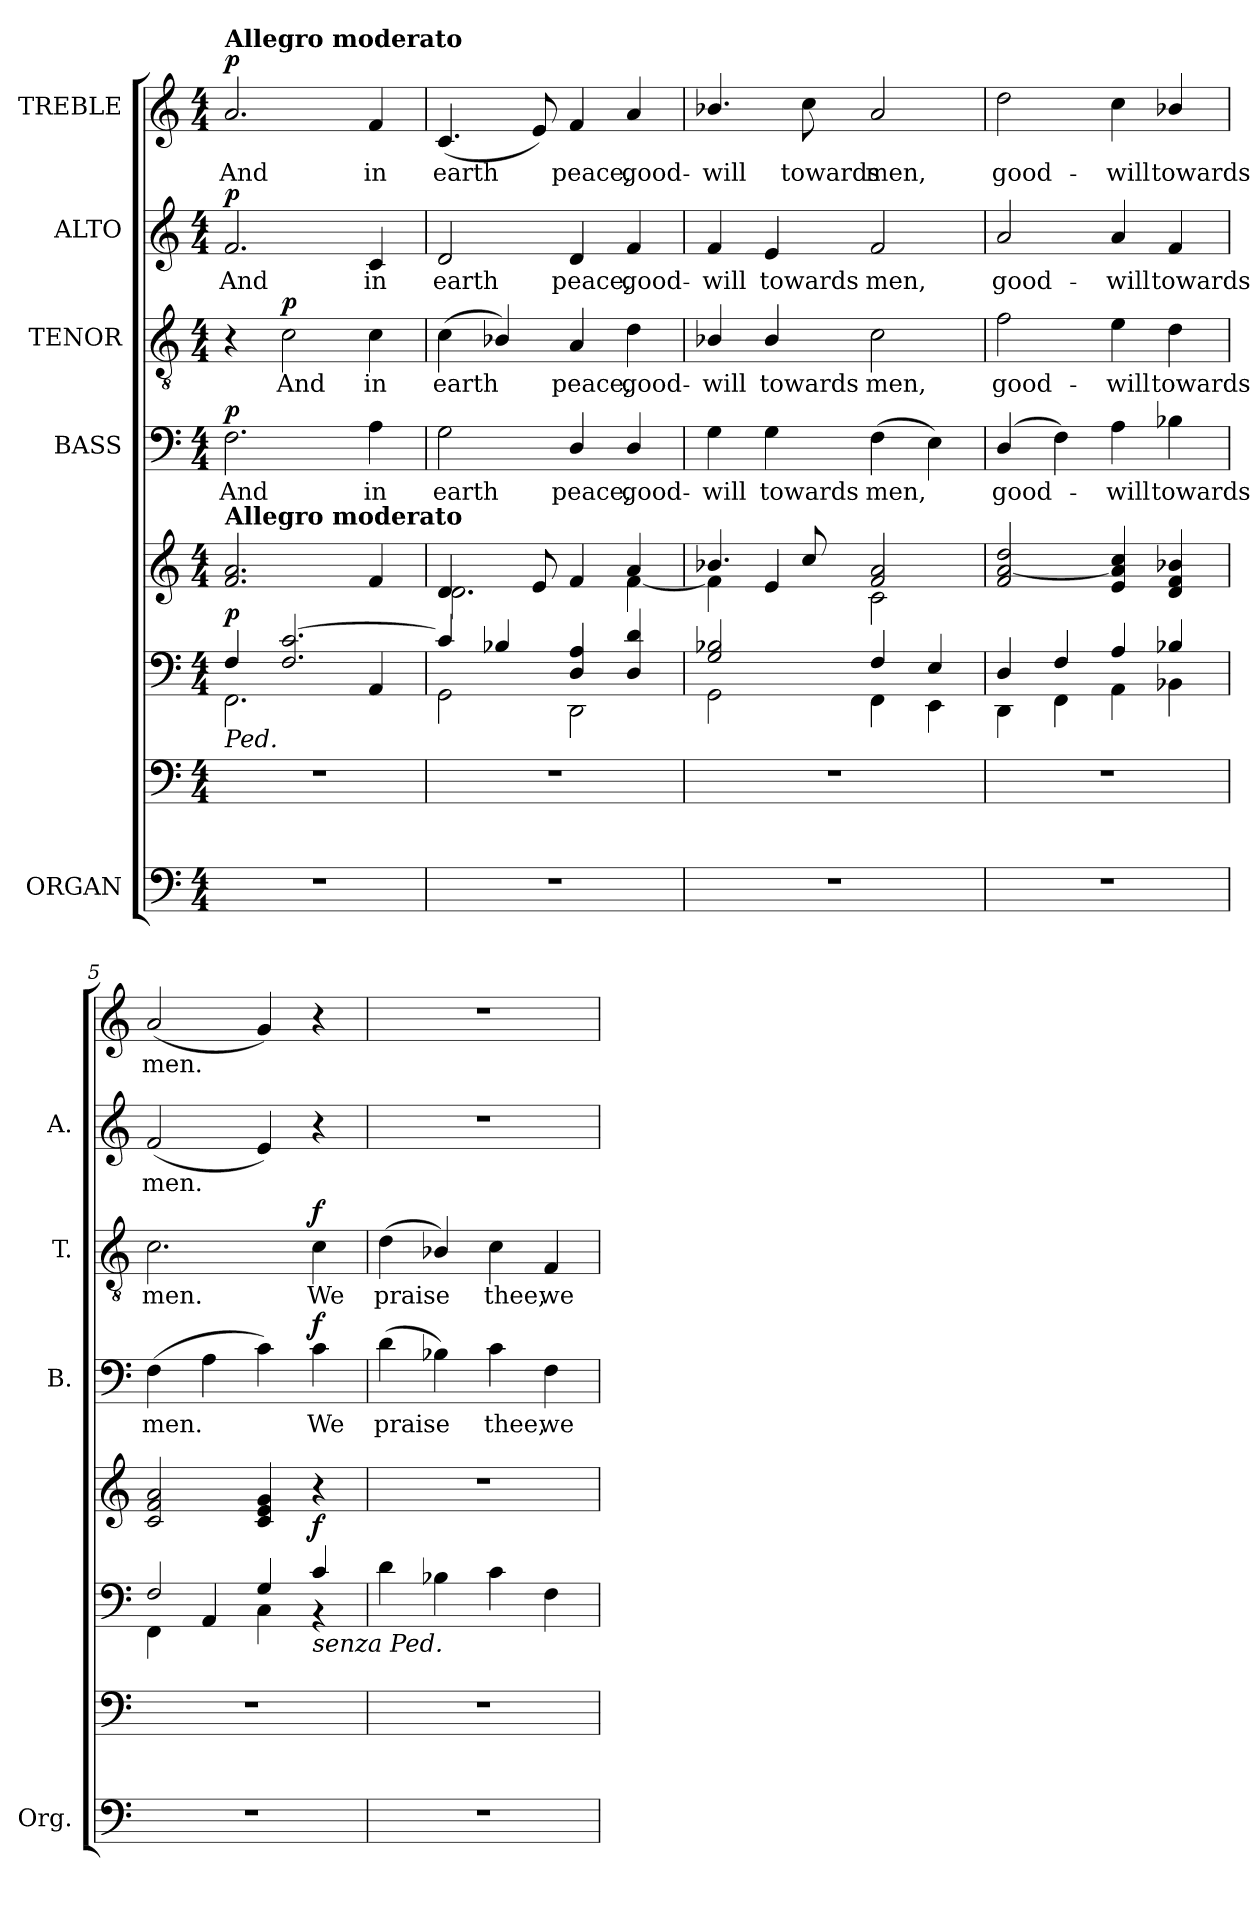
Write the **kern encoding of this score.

**kern	**kern	**kern	**kern	**dynam	**kern	**text	**dynam	**kern	**text	**dynam	**kern	**text	**dynam	**kern	**text	**dynam
*part5	*part5	*part5	*part5	*part5	*part4	*part4	*part4	*part3	*part3	*part3	*part2	*part2	*part2	*part1	*part1	*part1
*staff8	*staff7	*staff6	*staff5	*staff5/6/7/8	*staff4	*staff4	*staff4	*staff3	*staff3	*staff3	*staff2	*staff2	*staff2	*staff1	*staff1	*staff1
*I"ORGAN	*	*	*	*	*I"BASS	*	*	*I"TENOR	*	*	*I"ALTO	*	*	*I"TREBLE	*	*
*I'Org.	*	*	*	*	*I'B.	*	*	*I'T.	*	*	*I'A.	*	*	*	*	*
!!LO:LB:g=z
*clefF4	*clefF4	*clefF4	*clefG2	*	*clefF4	*	*	*clefGv2	*	*	*clefG2	*	*	*clefG2	*	*
*	*	*	*	*	*	*	*	*ITrd7c12	*	*	*	*	*	*	*	*
*k[]	*k[]	*k[]	*k[]	*	*k[]	*	*	*k[]	*	*	*k[]	*	*	*k[]	*	*
*C:	*C:	*C:	*C:	*	*C:	*	*	*C:	*	*	*C:	*	*	*C:	*	*
*M4/4	*M4/4	*M4/4	*M4/4	*	*M4/4	*	*	*M4/4	*	*	*M4/4	*	*	*M4/4	*	*
*MM120	*MM120	*MM120	*MM120	*	*MM120	*	*	*MM120	*	*	*MM120	*	*	*MM120	*	*
=1	=1	=1	=1	=1	=1	=1	=1	=1	=1	=1	=1	=1	=1	=1	=1	=1
*	*	*^	*	*	*	*	*	*	*	*	*	*	*	*	*	*
!	!	!	!	!	!	!	!LO:LY:b:color=#000000	!	!	!	!	!	!	!	!	!	!
!	!	!	!	!	!	!	!	!	!	!	!	!	!LO:LY:b:color=#000000	!	!	!	!
!	!	!	!	!	!	!	!	!	!	!	!	!	!	!	!LO:TX:a:B:t=Allegro moderato	!	!
!	!	!	!	!LO:TX:a:B:t=Allegro moderato	!	!	!	!	!	!	!	!	!	!	!	!	!
!	!	!LO:TX:b:i:t=Ped.	!	!	!	!	!	!	!	!	!	!	!	!	!	!	!
!	!	!	!	!	!	!	!	!	!	!	!	!	!	!	!	!LO:LY:b:color=#000000	!
1r	1r	4Fi/	2.FFi\	2.fi/ 2.ai	p	2.Fi\	And	p	4r	.	.	2.fi/	And	p	2.ai/	And	p
!	!	!	!	!	!	!	!	!	!	!LO:LY:b:color=#000000	!	!	!	!	!	!	!
.	.	2.Fi/ [2.ci	.	.	.	.	.	.	2Ci\	And	p	.	.	.	.	.	.
!	!	!	!	!	!	!	!LO:LY:b:color=#000000	!	!	!	!	!	!	!	!	!	!
!	!	!	!	!	!	!	!	!	!	!LO:LY:b:color=#000000	!	!	!	!	!	!	!
!	!	!	!	!	!	!	!	!	!	!	!	!	!LO:LY:b:color=#000000	!	!	!	!
!	!	!	!	!	!	!	!	!	!	!	!	!	!	!	!	!LO:LY:b:color=#000000	!
.	.	.	4AAi/	4fi/	.	4Ai\	in	.	4Ci\	in	.	4ci/	in	.	4fi/	in	.
=2	=2	=2	=2	=2	=2	=2	=2	=2	=2	=2	=2	=2	=2	=2	=2	=2	=2
*	*	*	*	*^	*	*	*	*	*	*	*	*	*	*	*	*	*
!	!	!	!	!	!	!	!	!LO:LY:b:color=#000000	!	!	!	!	!	!	!	!	!	!
!	!	!	!	!	!	!	!	!	!	!	!LO:LY:b:color=#000000	!	!	!	!	!	!	!
!	!	!	!	!	!	!	!	!	!	!	!	!	!	!LO:LY:b:color=#000000	!	!	!	!
!	!	!	!	!	!	!	!	!	!	!	!	!	!	!	!	!	!LO:LY:b:color=#000000	!
1r	1r	4ci/]	2GGi\	4.di/	2.di\	.	2Gi\	earth	.	(4Ci\	earth	.	2di/	earth	.	(4.ci/	earth	.
.	.	4B-i/	.	.	.	.	.	.	.	4BB-i/)	.	.	.	.	.	.	.	.
.	.	.	.	8ei/	.	.	.	.	.	.	.	.	.	.	.	8ei/)	.	.
!	!	!	!	!	!	!	!	!LO:LY:b:color=#000000	!	!	!	!	!	!	!	!	!	!
!	!	!	!	!	!	!	!	!	!	!	!LO:LY:b:color=#000000	!	!	!	!	!	!	!
!	!	!	!	!	!	!	!	!	!	!	!	!	!	!LO:LY:b:color=#000000	!	!	!	!
!	!	!	!	!	!	!	!	!	!	!	!	!	!	!	!	!	!LO:LY:b:color=#000000	!
.	.	4Di/ 4Ai	2DDi\	4fi/	.	.	4Di/	peace,	.	4AAi/	peace,	.	4di/	peace,	.	4fi/	peace,	.
!	!	!	!	!	!	!	!	!LO:LY:b:color=#000000	!	!	!	!	!	!	!	!	!	!
!	!	!	!	!	!	!	!	!	!	!	!LO:LY:b:color=#000000	!	!	!	!	!	!	!
!	!	!	!	!	!	!	!	!	!	!	!	!	!	!LO:LY:b:color=#000000	!	!	!	!
!	!	!	!	!	!	!	!	!	!	!	!	!	!	!	!	!	!LO:LY:b:color=#000000	!
.	.	4Di/ 4di	.	4ai/	[4fi\	.	4Di/	good-	.	4Di\	good-	.	4fi/	good-	.	4ai/	good-	.
=3	=3	=3	=3	=3	=3	=3	=3	=3	=3	=3	=3	=3	=3	=3	=3	=3	=3	=3
!	!	!	!	!	!	!	!	!LO:LY:b:color=#000000	!	!	!	!	!	!	!	!	!	!
!	!	!	!	!	!	!	!	!	!	!	!LO:LY:b:color=#000000	!	!	!	!	!	!	!
!	!	!	!	!	!	!	!	!	!	!	!	!	!	!LO:LY:b:color=#000000	!	!	!	!
!	!	!	!	!	!	!	!	!	!	!	!	!	!	!	!	!	!LO:LY:b:color=#000000	!
1r	1r	2Gi/ 2B-i	2GGi\	4.b-i/	4fi\]	.	4Gi\	-will	.	4BB-i/	-will	.	4fi/	-will	.	4.b-i/	-will	.
!	!	!	!	!	!	!	!	!LO:LY:b:color=#000000	!	!	!	!	!	!	!	!	!	!
!	!	!	!	!	!	!	!	!	!	!	!LO:LY:b:color=#000000	!	!	!	!	!	!	!
!	!	!	!	!	!	!	!	!	!	!	!	!	!	!LO:LY:b:color=#000000	!	!	!	!
.	.	.	.	.	4ei/	.	4Gi\	towards	.	4BB-i/	towards	.	4ei/	towards	.	.	.	.
!	!	!	!	!	!	!	!	!	!	!	!	!	!	!	!	!	!LO:LY:b:color=#000000	!
.	.	.	.	8cci/	.	.	.	.	.	.	.	.	.	.	.	8cci\	towards	.
!	!	!	!	!	!	!	!	!LO:LY:b:color=#000000	!	!	!	!	!	!	!	!	!	!
!	!	!	!	!	!	!	!	!	!	!	!LO:LY:b:color=#000000	!	!	!	!	!	!	!
!	!	!	!	!	!	!	!	!	!	!	!	!	!	!LO:LY:b:color=#000000	!	!	!	!
!	!	!	!	!	!	!	!	!	!	!	!	!	!	!	!	!	!LO:LY:b:color=#000000	!
.	.	4Fi/	4FFi\	2fi/ 2ai	2ci\	.	(4Fi\	men,	.	2Ci\	men,	.	2fi/	men,	.	2ai/	men,	.
.	.	4Ei/	4EEi\	.	.	.	4Ei\)	.	.	.	.	.	.	.	.	.	.	.
*	*	*	*	*v	*v	*	*	*	*	*	*	*	*	*	*	*	*	*
=4	=4	=4	=4	=4	=4	=4	=4	=4	=4	=4	=4	=4	=4	=4	=4	=4	=4
!	!	!	!	!	!	!	!LO:LY:b:color=#000000	!	!	!	!	!	!	!	!	!	!
!	!	!	!	!	!	!	!	!	!	!LO:LY:b:color=#000000	!	!	!	!	!	!	!
!	!	!	!	!	!	!	!	!	!	!	!	!	!LO:LY:b:color=#000000	!	!	!	!
!	!	!	!	!	!	!	!	!	!	!	!	!	!	!	!	!LO:LY:b:color=#000000	!
1r	1r	4Di/	4DDi\	2fi/ [2ai 2ddi	.	(4Di/	good-	.	2Fi\	good-	.	2ai/	good-	.	2ddi\	good-	.
.	.	4Fi/	4FFi\	.	.	4Fi\)	.	.	.	.	.	.	.	.	.	.	.
!	!	!	!	!	!	!	!LO:LY:b:color=#000000	!	!	!	!	!	!	!	!	!	!
!	!	!	!	!	!	!	!	!	!	!LO:LY:b:color=#000000	!	!	!	!	!	!	!
!	!	!	!	!	!	!	!	!	!	!	!	!	!LO:LY:b:color=#000000	!	!	!	!
!	!	!	!	!	!	!	!	!	!	!	!	!	!	!	!	!LO:LY:b:color=#000000	!
.	.	4Ai/	4AAi\	4ei/ 4ai] 4cci	.	4Ai\	-will	.	4Ei\	-will	.	4ai/	-will	.	4cci\	-will	.
!	!	!	!	!	!	!	!LO:LY:b:color=#000000	!	!	!	!	!	!	!	!	!	!
!	!	!	!	!	!	!	!	!	!	!LO:LY:b:color=#000000	!	!	!	!	!	!	!
!	!	!	!	!	!	!	!	!	!	!	!	!	!LO:LY:b:color=#000000	!	!	!	!
!	!	!	!	!	!	!	!	!	!	!	!	!	!	!	!	!LO:LY:b:color=#000000	!
.	.	4B-i/	4BB-i\	4di/ 4fi 4b-i	.	4B-i\	towards	.	4Di\	towards	.	4fi/	towards	.	4b-i/	towards	.
=5	=5	=5	=5	=5	=5	=5	=5	=5	=5	=5	=5	=5	=5	=5	=5	=5	=5
!	!	!	!	!	!	!	!LO:LY:b:color=#000000	!	!	!	!	!	!	!	!	!	!
!	!	!	!	!	!	!	!	!	!	!LO:LY:b:color=#000000	!	!	!	!	!	!	!
!	!	!	!	!	!	!	!	!	!	!	!	!	!LO:LY:b:color=#000000	!	!	!	!
!	!	!	!	!	!	!	!	!	!	!	!	!	!	!	!	!LO:LY:b:color=#000000	!
1r	1r	2Fi/	4FFi\	2ci/ 2fi 2ai	.	(4Fi\	men.	.	2.Ci\	men.	.	(2fi/	men.	.	(2ai/	men.	.
.	.	.	4AAi/	.	.	4Ai\	.	.	.	.	.	.	.	.	.	.	.
.	.	4Gi/	4Ci\	4ci/ 4ei 4gi	.	4ci\)	.	.	.	.	.	4ei/)	.	.	4gi/)	.	.
!	!	!	!	!	!	!	!LO:LY:b:color=#000000	!	!	!	!	!	!	!	!	!	!
!	!	!LO:TX:b:i:t=senza Ped.	!	!	!	!	!	!	!	!	!	!	!	!	!	!	!
!	!	!	!	!	!	!	!	!	!	!LO:LY:b:color=#000000	!	!	!	!	!	!	!
.	.	4ci/	4r	4r	f	4ci\	We	f	4Ci\	We	f	4r	.	.	4r	.	.
*	*	*v	*v	*	*	*	*	*	*	*	*	*	*	*	*	*	*
=6	=6	=6	=6	=6	=6	=6	=6	=6	=6	=6	=6	=6	=6	=6	=6	=6
*	*	*^	*	*	*	*	*	*	*	*	*	*	*	*	*	*
!	!	!	!	!	!	!	!LO:LY:b:color=#000000	!	!	!	!	!	!	!	!	!	!
*	*	*v	*v	*	*	*	*	*	*	*	*	*	*	*	*	*	*
*	*	*^	*	*	*	*	*	*	*	*	*	*	*	*	*	*
!	!	!	!	!	!	!	!	!	!	!LO:LY:b:color=#000000	!	!	!	!	!	!	!
*	*	*v	*v	*	*	*	*	*	*	*	*	*	*	*	*	*	*
1r	1r	4di\	1r	.	(4di\	praise	.	(4Di\	praise	.	1r	.	.	1r	.	.
.	.	4B-i\	.	.	4B-i\)	.	.	4BB-i/)	.	.	.	.	.	.	.	.
!	!	!	!	!	!	!LO:LY:b:color=#000000	!	!	!	!	!	!	!	!	!	!
!	!	!	!	!	!	!	!	!	!LO:LY:b:color=#000000	!	!	!	!	!	!	!
.	.	4ci\	.	.	4ci\	thee,	.	4Ci\	thee,	.	.	.	.	.	.	.
!	!	!	!	!	!	!LO:LY:b:color=#000000	!	!	!	!	!	!	!	!	!	!
!	!	!	!	!	!	!	!	!	!LO:LY:b:color=#000000	!	!	!	!	!	!	!
.	.	4Fi\	.	.	4Fi\	we	.	4FFi/	we	.	.	.	.	.	.	.
=	=	=	=	=	=	=	=	=	=	=	=	=	=	=	=	=
*-	*-	*-	*-	*-	*-	*-	*-	*-	*-	*-	*-	*-	*-	*-	*-	*-
